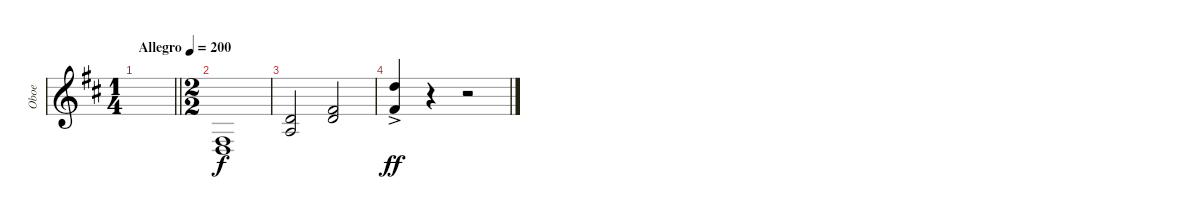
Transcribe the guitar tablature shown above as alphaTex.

\track ("Oboe" "Oboe") {instrument oboe}
\staff {score}
\tuning (E4 B3 G3 D3 A2 E2) {hide}
\ts (1 4)
\tempo (200 "Allegro")
\clef g2
\barLineRight lightlight
\ks d
|
\ts (2 2)
(4.4 5.5).1{volume 8} |
(3.2 2.3).2{volume 16} (2.1 3.2).2 |
(2.1{ac} 15.2{ac}).4{dy ff} r.4 r.2
